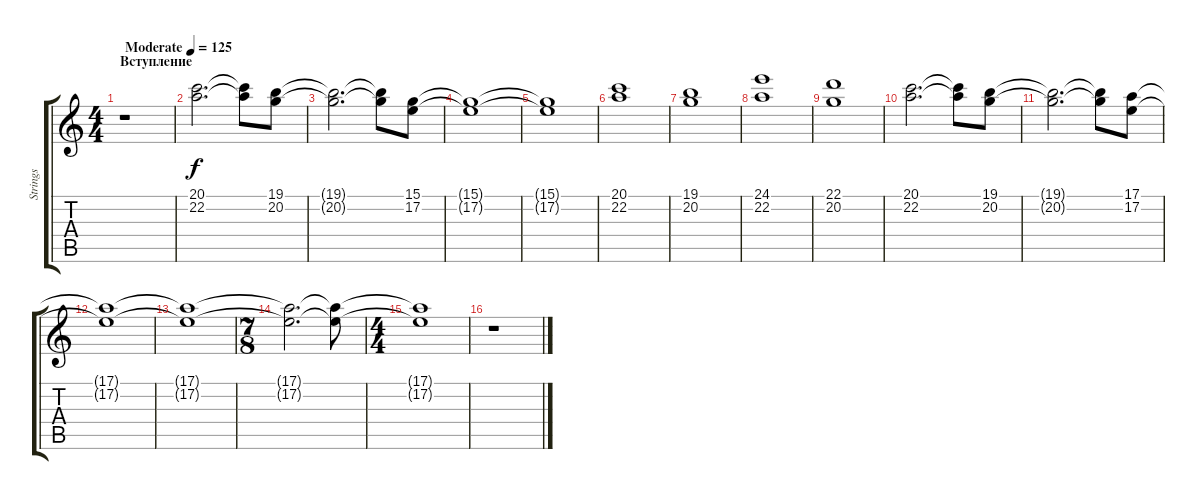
\track ("Strings" "Strings") {instrument stringensemble1}
\staff {score tabs}
\tuning (E4 B3 G3 D3 A2 E2) {hide}
\ts (4 4)
\section ("" "Вступление")
\tempo (125 "Moderate")
\clef g2
\ks c
r.1{dy f instrument stringensemble1} |
(20.1 22.2).2{d volume 5} (20.1{t} 22.2{t}).8 (19.1 20.2).8 |
(19.1{t} 20.2{t}).2{d} (19.1{t} 20.2{t}).8 (15.1 17.2).8 |
(15.1{t} 17.2{t}).1 |
(15.1{t} 17.2{t}).1 |
(20.1 22.2).1 |
(19.1 20.2).1 |
(24.1 22.2).1 |
(22.1 20.2).1 |
(20.1 22.2).2{d} (20.1{t} 22.2{t}).8 (19.1 20.2).8 |
(19.1{t} 20.2{t}).2{d} (19.1{t} 20.2{t}).8 (17.1 17.2).8 |
(17.1{t} 17.2{t}).1 |
(17.1{t} 17.2{t}).1 |
\ts (7 8)
(17.1{t} 17.2{t}).2{d} (17.1{t} 17.2{t}).8 |
\ts (4 4)
(17.1{t} 17.2{t}).1 |
r.1
